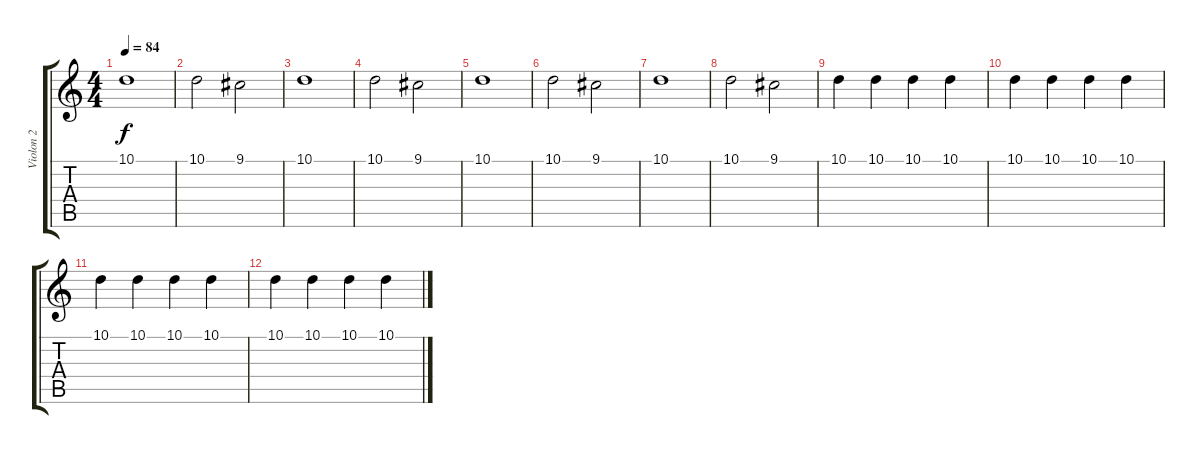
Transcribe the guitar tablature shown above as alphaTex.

\track ("Violon 2" "Violon 2") {instrument violin}
\staff {score tabs}
\tuning (E4 B3 G3 D3 A2 E2) {hide}
\ts (4 4)
\tempo 84
\clef g2
\ks c
10.1.1{dy f} |
10.1.2 9.1.2 |
10.1.1 |
10.1.2 9.1.2 |
10.1.1 |
10.1.2 9.1.2 |
10.1.1 |
10.1.2 9.1.2 |
10.1.4 10.1.4 10.1.4 10.1.4 |
10.1.4 10.1.4 10.1.4 10.1.4 |
10.1.4 10.1.4 10.1.4 10.1.4 |
10.1.4 10.1.4 10.1.4 10.1.4
